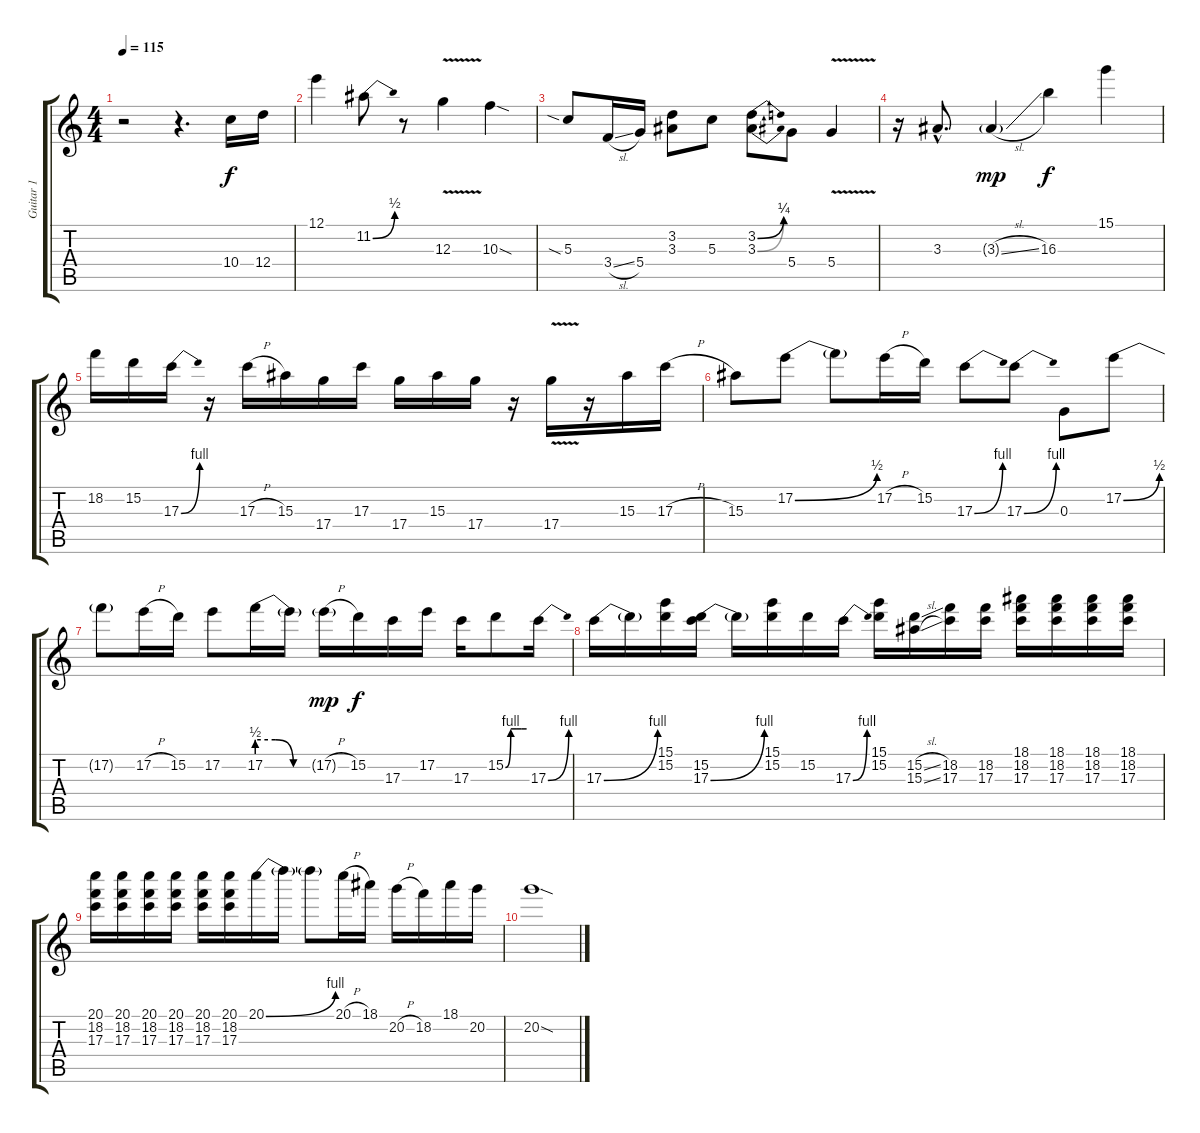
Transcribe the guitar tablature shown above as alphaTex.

\track ("Guitar 1" "Guitar 1") {instrument electricguitarclean}
\staff {score tabs}
\tuning (E4 B3 G3 D3 A2 E2) {hide}
\ts (4 4)
\tempo 115
\clef g2
\ks c
r.2{dy f} r.4{d} 10.4.16 12.4.16 |
12.1.4 11.2{be (bend 0 0 60 2)}.8 r.8 12.3{v}.4 10.3{sod}.4 |
5.3{sia}.8 3.4{sl}.16 5.4.16 (3.2 3.3).8 5.3.8 (3.2{be (bend 0 0 60 1)} 3.3{be (bend 0 0 60 1)}).8 5.4.8 5.4{v}.4 |
r.16 3.3{hac}.8{d} 3.3{sl g}.4{dy mp} 16.3.4{dy f} 15.1.4 |
18.2.16 15.2.16 17.3{be (bend 0 0 60 4)}.16 r.16 17.3{h}.16 15.3.16 17.4.16 17.3.16 17.4.16 15.3.16 17.4.16 r.16 17.4{v}.16 r.16 15.3.16 17.3{h}.16 |
15.3.8 17.2{be (bend 0 0 60 2)}.8 17.2{t}.8 17.2{h}.16 15.2.16 17.3{be (bend 0 0 60 4)}.8 17.3{be (bend 0 0 60 4)}.8 0.3.8 17.2{be (bend 0 0 60 2)}.8 |
17.2{t}.8 17.2{h}.16 15.2.16 17.2.8 17.2{be (custom 0 2 20 2 40 0 60 0)}.16 17.2{t}.16 17.2{h g}.16{dy mp} 15.2.16{dy f} 17.3.16 17.2.16 17.3.16 15.2{be (custom 0 0 15 4 30 4 45 4 60 4)}.8 17.3{be (bend 0 0 60 4)}.16 |
17.3{be (bend 0 0 60 4)}.16 17.3{t}.16 (15.1 15.2).16 (15.2 17.3{be (bend 0 0 60 4)}).16 17.3{t}.16 (15.1 15.2).16 15.2.16 17.3{be (bend 0 0 60 4)}.16 (15.1 15.2).16 (15.2{sl} 15.3{sl}).16 (18.2 17.3).16 (18.2 17.3).16 (18.1 18.2 17.3).16 (18.1 18.2 17.3).16 (18.1 18.2 17.3).16 (18.1 18.2 17.3).16 |
(20.1 18.2 17.3).16 (20.1 18.2 17.3).16 (20.1 18.2 17.3).16 (20.1 18.2 17.3).16 (20.1 18.2 17.3).16 (20.1 18.2 17.3).16 20.1{be (bend 0 0 60 4)}.16 20.1{t}.16 20.1{t}.8 20.1{h}.16 18.1.16 20.2{h}.16 18.2.16 18.1.16 20.2.16 |
20.2{sod}.1
